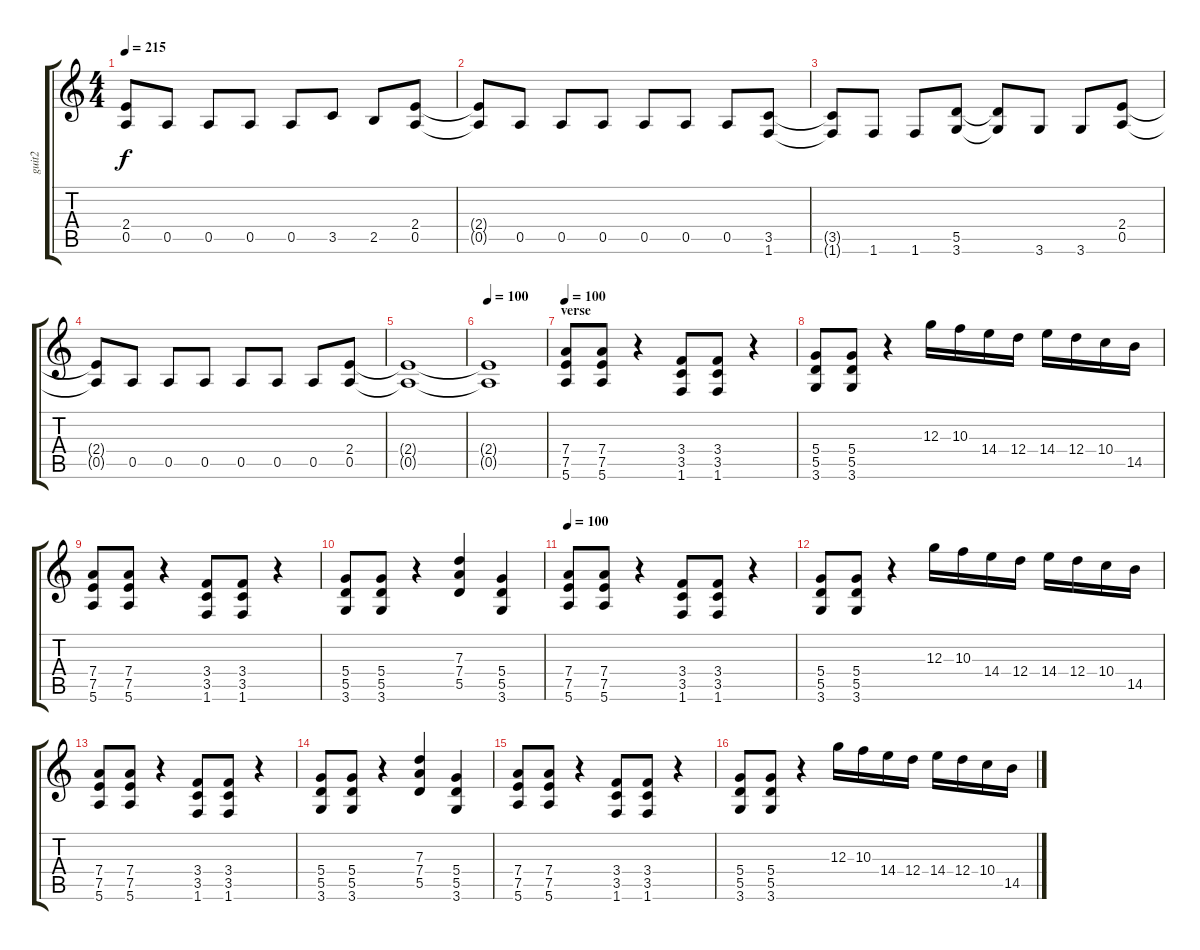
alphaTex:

\track ("guit2" "guit2") {instrument distortionguitar}
\staff {score tabs}
\tuning (E4 B3 G3 D3 A2 E2) {hide}
\ts (4 4)
\tempo 215
\clef g2
\ks c
(2.4{t} 0.5{t}).8{dy f} 0.5.8 0.5.8 0.5.8 0.5.8 3.5.8 2.5.8 (2.4 0.5).8 |
(2.4{t} 0.5{t}).8 0.5.8 0.5.8 0.5.8 0.5.8 0.5.8 0.5.8 (3.5 1.6).8 |
(3.5{t} 1.6{t}).8 1.6.8 1.6.8 (5.5 3.6).8 (5.5{t} 3.6{t}).8 3.6.8 3.6.8 (2.4 0.5).8 |
(2.4{t} 0.5{t}).8 0.5.8 0.5.8 0.5.8 0.5.8 0.5.8 0.5.8 (2.4 0.5).8 |
(2.4{t} 0.5{t}).1 |
\tempo 100
(2.4{t} 0.5{t}).1 |
\section ("" "verse")
\tempo 100
(7.4 7.5 5.6).8{instrument distortionguitar} (7.4 7.5 5.6).8 r.4 (3.4 3.5 1.6).8 (3.4 3.5 1.6).8 r.4 |
(5.4 5.5 3.6).8 (5.4 5.5 3.6).8 r.4 12.3.16 10.3.16 14.4.16 12.4.16 14.4.16 12.4.16 10.4.16 14.5.16 |
(7.4 7.5 5.6).8 (7.4 7.5 5.6).8 r.4 (3.4 3.5 1.6).8 (3.4 3.5 1.6).8 r.4 |
(5.4 5.5 3.6).8 (5.4 5.5 3.6).8 r.4 (7.3 7.4 5.5).4 (5.4 5.5 3.6).4 |
\tempo 100
(7.4 7.5 5.6).8{instrument distortionguitar} (7.4 7.5 5.6).8 r.4 (3.4 3.5 1.6).8 (3.4 3.5 1.6).8 r.4 |
(5.4 5.5 3.6).8 (5.4 5.5 3.6).8 r.4 12.3.16 10.3.16 14.4.16 12.4.16 14.4.16 12.4.16 10.4.16 14.5.16 |
(7.4 7.5 5.6).8 (7.4 7.5 5.6).8 r.4 (3.4 3.5 1.6).8 (3.4 3.5 1.6).8 r.4 |
(5.4 5.5 3.6).8 (5.4 5.5 3.6).8 r.4 (7.3 7.4 5.5).4 (5.4 5.5 3.6).4 |
(7.4 7.5 5.6).8{instrument distortionguitar} (7.4 7.5 5.6).8 r.4 (3.4 3.5 1.6).8 (3.4 3.5 1.6).8 r.4 |
(5.4 5.5 3.6).8 (5.4 5.5 3.6).8 r.4 12.3.16 10.3.16 14.4.16 12.4.16 14.4.16 12.4.16 10.4.16 14.5.16
